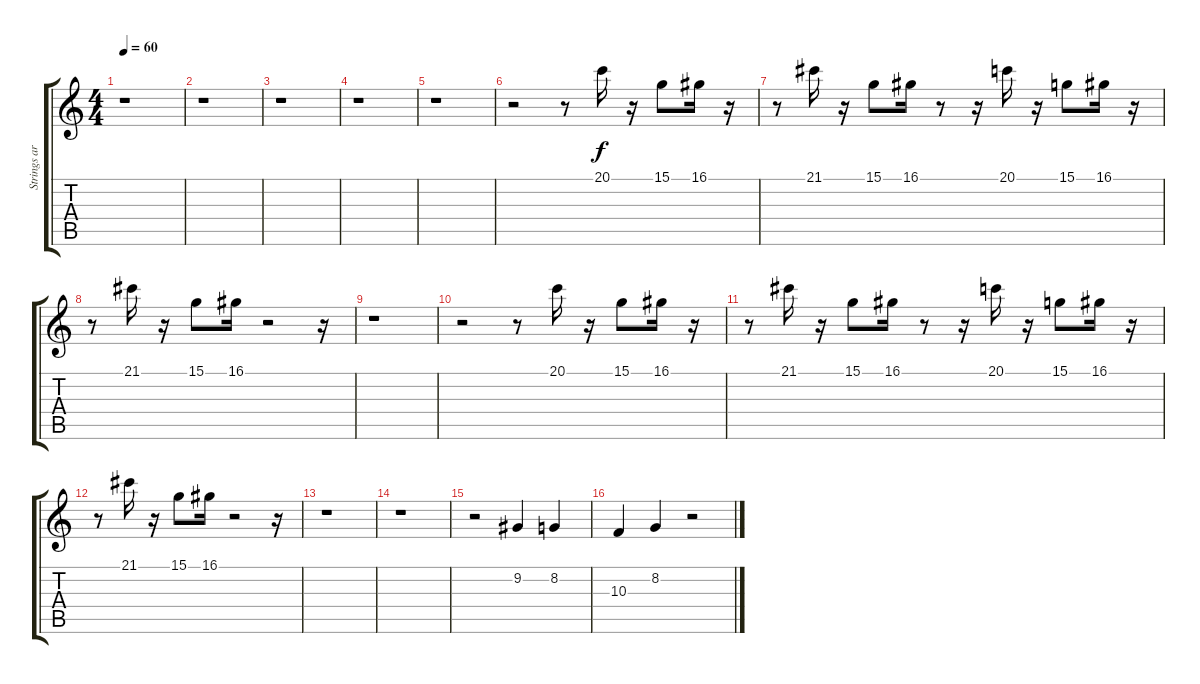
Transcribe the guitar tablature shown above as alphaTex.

\track ("Strings argt for guitar" "Strings ar") {instrument stringensemble1}
\staff {score tabs}
\tuning (E4 B3 G3 D3 A2 E2) {hide}
\ts (4 4)
\tempo 60
\clef g2
\ks c
r.1{dy f} |
r.1 |
r.1 |
r.1 |
r.1 |
r.2 r.8 20.1.16 r.16 15.1.8 16.1.16 r.16 |
r.8 21.1.16 r.16 15.1.8 16.1.16 r.8 r.16 20.1.16 r.16 15.1.8 16.1.16 r.16 |
r.8 21.1.16 r.16 15.1.8 16.1.16 r.2 r.16 |
r.1 |
r.2 r.8 20.1.16 r.16 15.1.8 16.1.16 r.16 |
r.8 21.1.16 r.16 15.1.8 16.1.16 r.8 r.16 20.1.16 r.16 15.1.8 16.1.16 r.16 |
r.8 21.1.16 r.16 15.1.8 16.1.16 r.2 r.16 |
r.1 |
r.1 |
r.2 9.2.4 8.2.4 |
10.3.4 8.2.4 r.2
